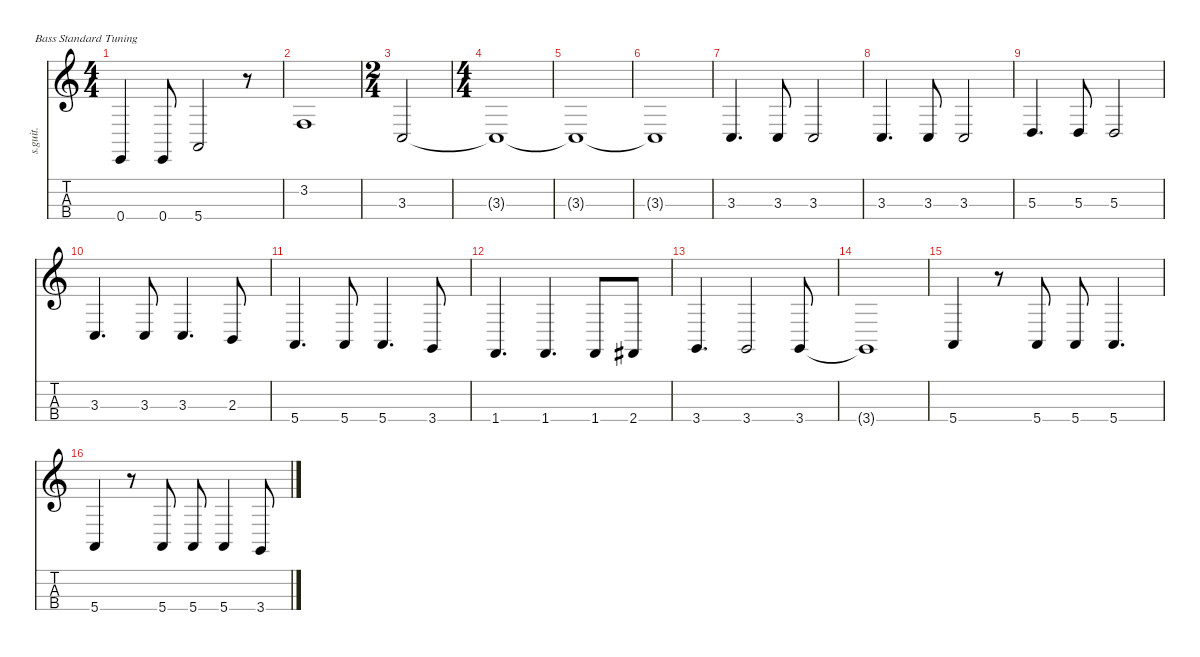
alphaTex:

\defaultSystemsLayout 4
\hideDynamics
\bracketExtendMode nobrackets
\track ("Klaus Voormann (Bass)" "s.guit.") {instrument fretlessbass}
\staff {score tabs}
\tuning (G2 D2 A1 E1)
\ts (4 4)
\tempo (107 hide)
\clef g2
\ks c
0.4.4{dy mp} 0.4.8 5.4.2{dy f} r.8 |
3.2.1{dy mp} |
\ts (2 4)
\beaming (8 2 2 2 2)
3.3.2 |
\ts (4 4)
\beaming (8 2 2 2 2)
3.3{t}.1{dy f} |
3.3{t}.1 |
3.3{t}.1 |
3.3.4{d dy mp} 3.3.8 3.3.2 |
3.3.4{d} 3.3.8 3.3.2 |
5.3.4{d dy f} 5.3.8 5.3.2 |
3.3.4{d dy mp} 3.3.8 3.3.4{d} 2.3.8 |
5.4.4{d dy f} 5.4.8 5.4.4{d} 3.4.8{dy mp} |
1.4.4{d} 1.4.4{d} 1.4.8 2.4{acc #}.8 |
3.4.4{d} 3.4.2 3.4.8 |
3.4{t}.1{dy f} |
5.4.4 r.8 5.4.8 5.4.8 5.4.4{d} |
5.4.4 r.8 5.4.8 5.4.8 5.4.4 3.4.8{dy mp}
